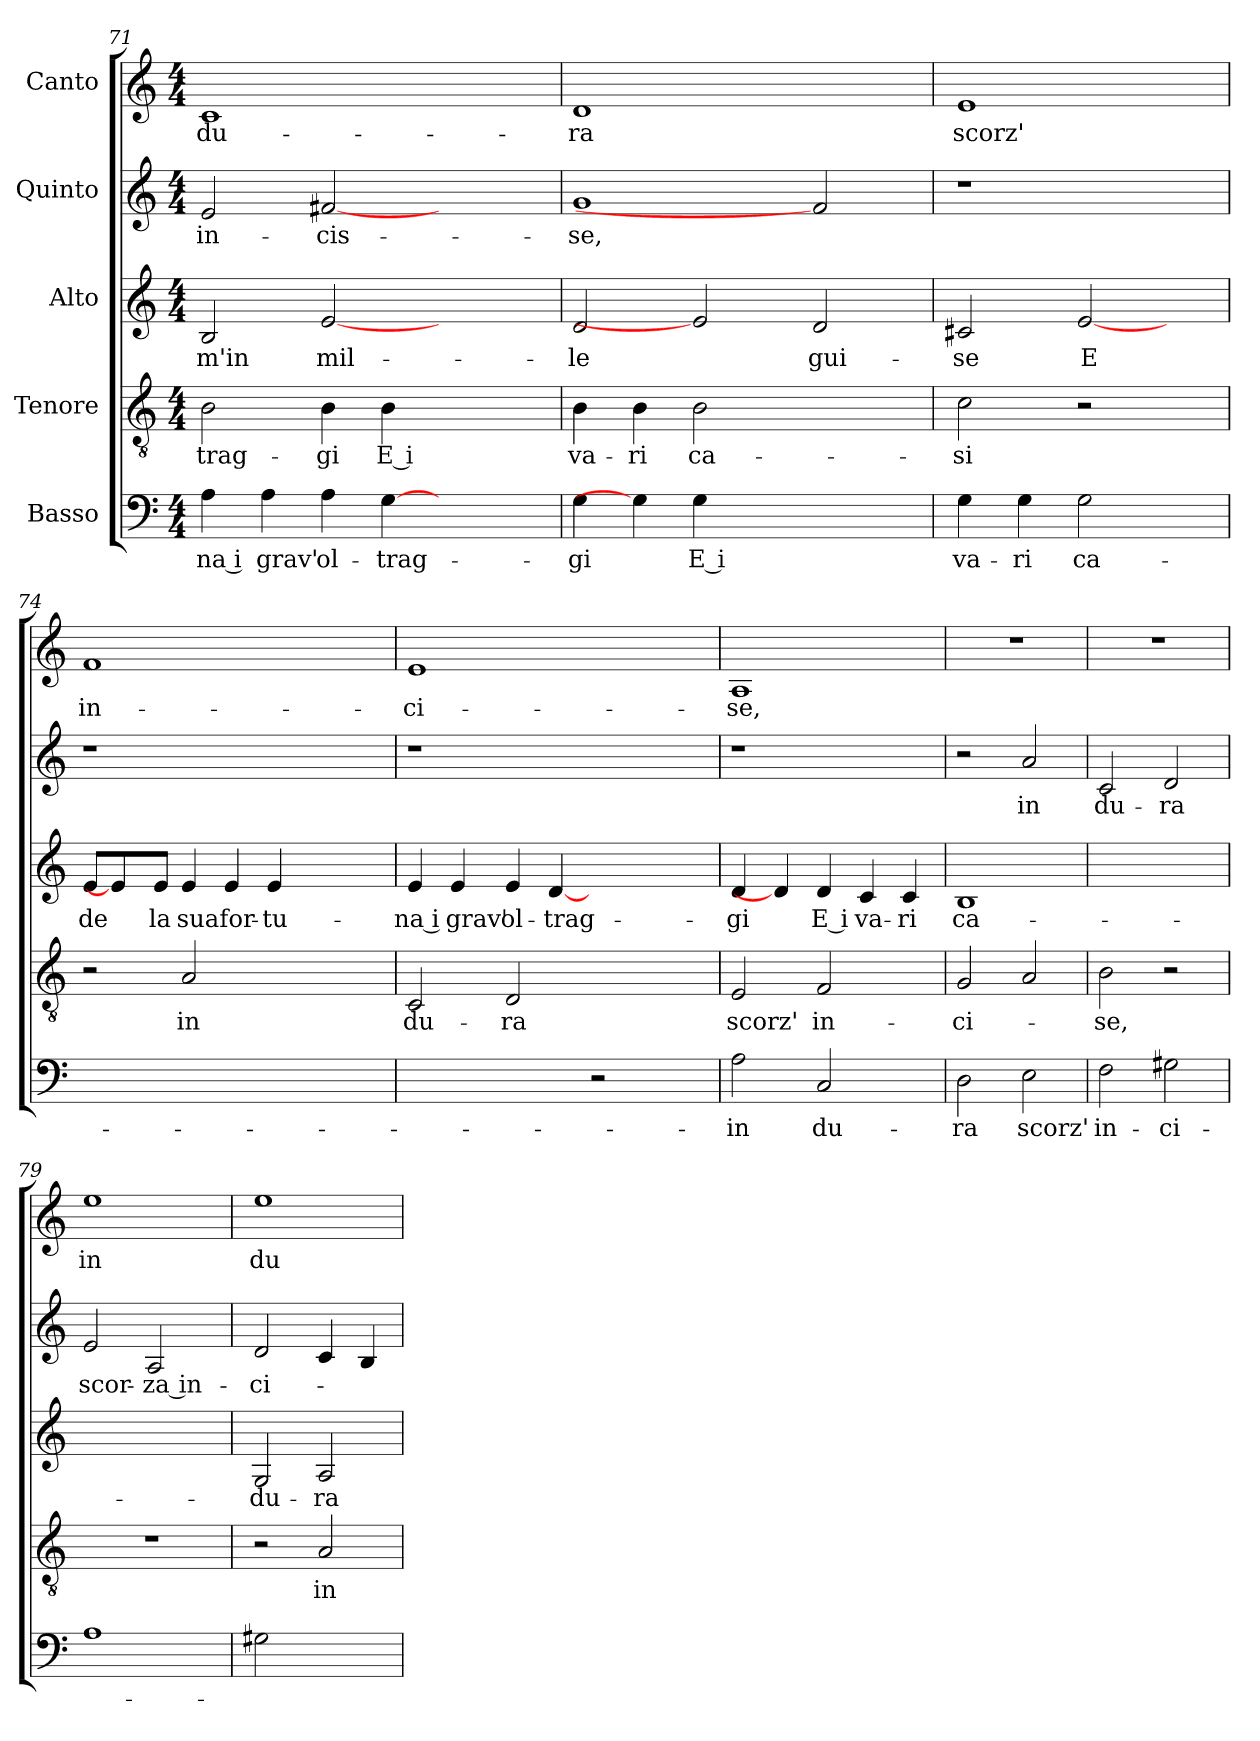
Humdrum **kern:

**kern	**text	**kern	**text	**kern	**text	**kern	**text	**kern	**text
*part5	*part5	*part4	*part4	*part3	*part3	*part2	*part2	*part1	*part1
*staff5	*staff5	*staff4	*staff4	*staff3	*staff3	*staff2	*staff2	*staff1	*staff1
*I"Basso	*	*I"Tenore	*	*I"Alto	*	*I"Quinto	*	*I"Canto	*
!!LO:LB:g=z
*clefF4	*	*clefGv2	*	*clefG2	*	*clefG2	*	*clefG2	*
*k[]	*	*k[]	*	*k[]	*	*k[]	*	*k[]	*
*M4/4	*	*M4/4	*	*M4/4	*	*M4/4	*	*M4/4	*
=71	=71	=71	=71	=71	=71	=71	=71	=71	=71
!	!LO:LY:b	!	!LO:LY:b	!	!LO:LY:b	!	!LO:LY:b	!	!LO:LY:b
4A\	-na i	2B\	-trag-	2B/	-m'in	2e/	in-	1c	du-
!	!LO:LY:b	!	!	!	!	!	!	!	!
4A\	grav'	.	.	.	.	.	.	.	.
!	!LO:LY:b	!	!LO:LY:b	!	!LO:LY:b	!	!LO:LY:b	!	!
4A\	ol-	4B\	-gi	[2e	mil-	[2f#X	-cis-	.	.
!	!LO:LY:b	!	!LO:LY:b	!	!	!	!	!	!
[4G\	-trag-	4B\	E i	.	.	.	.	.	.
4ryy	.	2ryy	.	2ryy	.	2ryy	.	2ryy	.
4ryy	.	.	.	.	.	.	.	.	.
!!LO:LB:g=z
=72	=72	=72	=72	=72	=72	=72	=72	=72	=72
!	!LO:LY:b	!	!LO:LY:b	!	!LO:LY:b	!	!LO:LY:b	!	!LO:LY:b
4G\	-gi	4B\	va-	2d/	-le	1g	-se,	1d	-ra
!	!	!	!LO:LY:b	!	!	!	!	!	!
4G\]	.	4B\	-ri	.	.	.	.	.	.
!	!LO:LY:b	!	!LO:LY:b	!	!	!	!	!	!
4G\	E i	2B\	ca-	2e]	.	.	.	.	.
2ryy	.	.	.	.	.	.	.	.	.
!	!	!	!	!	!LO:LY:b	!	!	!	!
.	.	2ryy	.	2d/	gui-	2f#]	.	2ryy	.
4ryy	.	.	.	.	.	.	.	.	.
!!LO:PB:g=z
=73	=73	=73	=73	=73	=73	=73	=73	=73	=73
!	!LO:LY:b	!	!LO:LY:b	!	!LO:LY:b	!	!	!	!LO:LY:b
4G\	va-	2c\	-si	2c#X/	-se	1r	.	1e	scorz'
!	!LO:LY:b	!	!	!	!	!	!	!	!
4G\	-ri	.	.	.	.	.	.	.	.
!	!LO:LY:b	!	!	!	!LO:LY:b	!	!	!	!
2G\	ca-	2r	.	[2e/	E	.	.	.	.
4ryy	.	4ryy	.	4ryy	.	4ryy	.	4ryy	.
=74	=74	=74	=74	=74	=74	=74	=74	=74	=74
!	!LO:LY:b	!	!	!	!LO:LY:b	!	!	!	!LO:LY:b
[1Ayy	-si	2r	.	8e/L	de	1r	.	1f	in-
.	.	.	.	4e/]	.	.	.	.	.
!	!	!	!	!	!LO:LY:b	!	!	!	!
.	.	.	.	8e/J	la	.	.	.	.
!	!	!	!LO:LY:b	!	!LO:LY:b	!	!	!	!
.	.	2A/	in	4e/	sua	.	.	.	.
!	!	!	!	!	!LO:LY:b	!	!	!	!
.	.	.	.	4e/	for-	.	.	.	.
!	!	!	!	!	!LO:LY:b	!	!	!	!
2.ryy	.	2ryy	.	4e/	-tu-	2ryy	.	2ryy	.
.	.	.	.	2ryy	.	.	.	.	.
.	.	4ryy	.	.	.	4ryy	.	4ryy	.
=75	=75	=75	=75	=75	=75	=75	=75	=75	=75
!	!	!	!LO:LY:b	!	!LO:LY:b	!	!	!	!LO:LY:b
2A\yy]	.	2C/	du-	4e/	-na i	1r	.	1e	-ci-
!	!	!	!	!	!LO:LY:b	!	!	!	!
.	.	.	.	4e/	grav'	.	.	.	.
!	!	!	!LO:LY:b	!	!LO:LY:b	!	!	!	!
2Ayy_	.	2D/	-ra	4e/	ol-	.	.	.	.
!	!	!	!	!	!LO:LY:b	!	!	!	!
.	.	.	.	[4d/	-trag-	.	.	.	.
2r	.	4ryy	.	2.ryy	.	4ryy	.	4ryy	.
.	.	2ryy	.	.	.	2ryy	.	2ryy	.
4ryy	.	.	.	.	.	.	.	.	.
=76	=76	=76	=76	=76	=76	=76	=76	=76	=76
!	!LO:LY:b	!	!LO:LY:b	!	!LO:LY:b	!	!	!	!LO:LY:b
2A\	in	2E/	scorz'	4d/	-gi	1r	.	1A	-se,
.	.	.	.	4d/]	.	.	.	.	.
!	!LO:LY:b	!	!LO:LY:b	!	!LO:LY:b	!	!	!	!
2C/	du-	2F/	in-	4d/	E i	.	.	.	.
!	!	!	!	!	!LO:LY:b	!	!	!	!
.	.	.	.	4c/	va-	.	.	.	.
!	!	!	!	!	!LO:LY:b	!	!	!	!
4ryy	.	4ryy	.	4c/	-ri	4ryy	.	4ryy	.
=77	=77	=77	=77	=77	=77	=77	=77	=77	=77
!	!LO:LY:b	!	!LO:LY:b	!	!LO:LY:b	!	!	!	!
2D\	-ra	2G/	-ci-	1B	ca-	2r	.	1r	.
!	!LO:LY:b	!	!	!	!	!	!LO:LY:b	!	!
2E\	scorz'	2A/	.	.	.	2a/	in	.	.
!!LO:LB:g=z
=78	=78	=78	=78	=78	=78	=78	=78	=78	=78
!	!LO:LY:b	!	!LO:LY:b	!	!LO:LY:b	!	!LO:LY:b	!	!
2F\	in-	2B\	-se,	[1eyy	-si in	2c/	du-	1r	.
!	!LO:LY:b	!	!	!	!	!	!LO:LY:b	!	!
2G#X\	-ci-	2r	.	.	.	2d/	-ra	.	.
=79	=79	=79	=79	=79	=79	=79	=79	=79	=79
!	!	!	!	!	!	!	!LO:LY:b	!	!LO:LY:b
1A	.	1r	.	2.e/yy]	.	2e/	scor-	1ee	in
!	!	!	!	!	!	!	!LO:LY:b	!	!
.	.	.	.	.	.	2A/	-za in-	.	.
.	.	.	.	4e/yy	.	.	.	.	.
!!LO:LB:g=z
=80	=80	=80	=80	=80	=80	=80	=80	=80	=80
!	!	!	!	!	!LO:LY:b	!	!LO:LY:b	!	!LO:LY:b
2G#X\	.	2r	.	2G/	du-	2d/	-ci-	1ee	du-
!	!	!	!LO:LY:b	!	!LO:LY:b	!	!	!	!
2ryy	.	2A/	in	2A/	-ra	4c/	.	.	.
.	.	.	.	.	.	4B/	.	.	.
=	=	=	=	=	=	=	=	=	=
*-	*-	*-	*-	*-	*-	*-	*-	*-	*-
